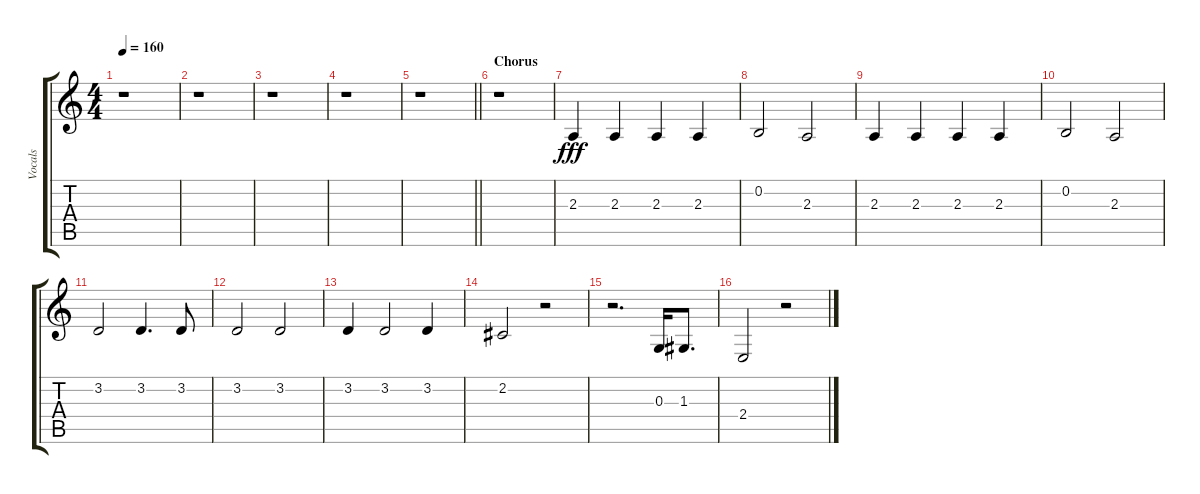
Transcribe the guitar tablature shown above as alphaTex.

\track ("Vocals" "Vocals") {instrument harmonica}
\staff {score tabs}
\tuning (E4 B3 G3 D3 A2 E2) {hide}
\ts (4 4)
\tempo 160
\clef g2
\ks c
r.1{dy fff} |
r.1 |
r.1 |
r.1 |
\barLineRight lightlight
r.1 |
\section ("" "Chorus")
r.1 |
2.3.4 2.3.4 2.3.4 2.3.4 |
0.2.2 2.3.2 |
2.3.4 2.3.4 2.3.4 2.3.4 |
0.2.2 2.3.2 |
3.2.2 3.2.4{d} 3.2.8 |
3.2.2 3.2.2 |
3.2.4 3.2.2 3.2.4 |
2.2.2 r.2 |
r.2{d} 0.3.16 1.3.8{d} |
2.4.2 r.2
